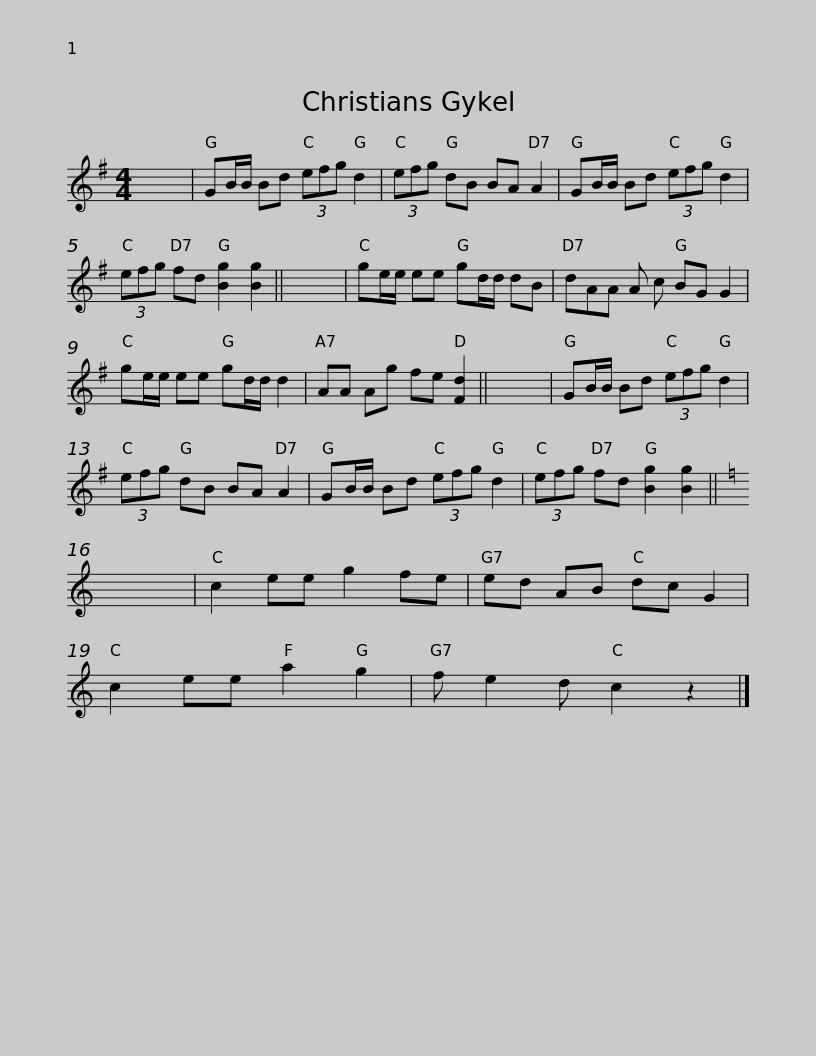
X:1
L:1/8
M:4/4
I:linebreak $
K:G
V:1 treble
V:1
 x8 | GB/B/ Bd (3efg d2 | (3efg dB BA A2 | GB/B/ Bd (3efg d2 | (3efg fd [Bg]2 [Bg]2 || %5
 x8 |$ ge/e/ ee gd/d/ dB | dAA A c BG G2 | ge/e/ ee gd/d/ d2 | AA Ag fe [Fd]2 || %10
 x8 | GB/B/ Bd (3efg d2 |$ (3efg dB BA A2 | GB/B/ Bd (3efg d2 | (3efg fd [Bg]2 [Bg]2 || %15
[K:C] x8 | c2 ee g2 fe | ed AB dc G2 | c2 ee a2 g2 |$ f e2 d c2 z2 |] %20
